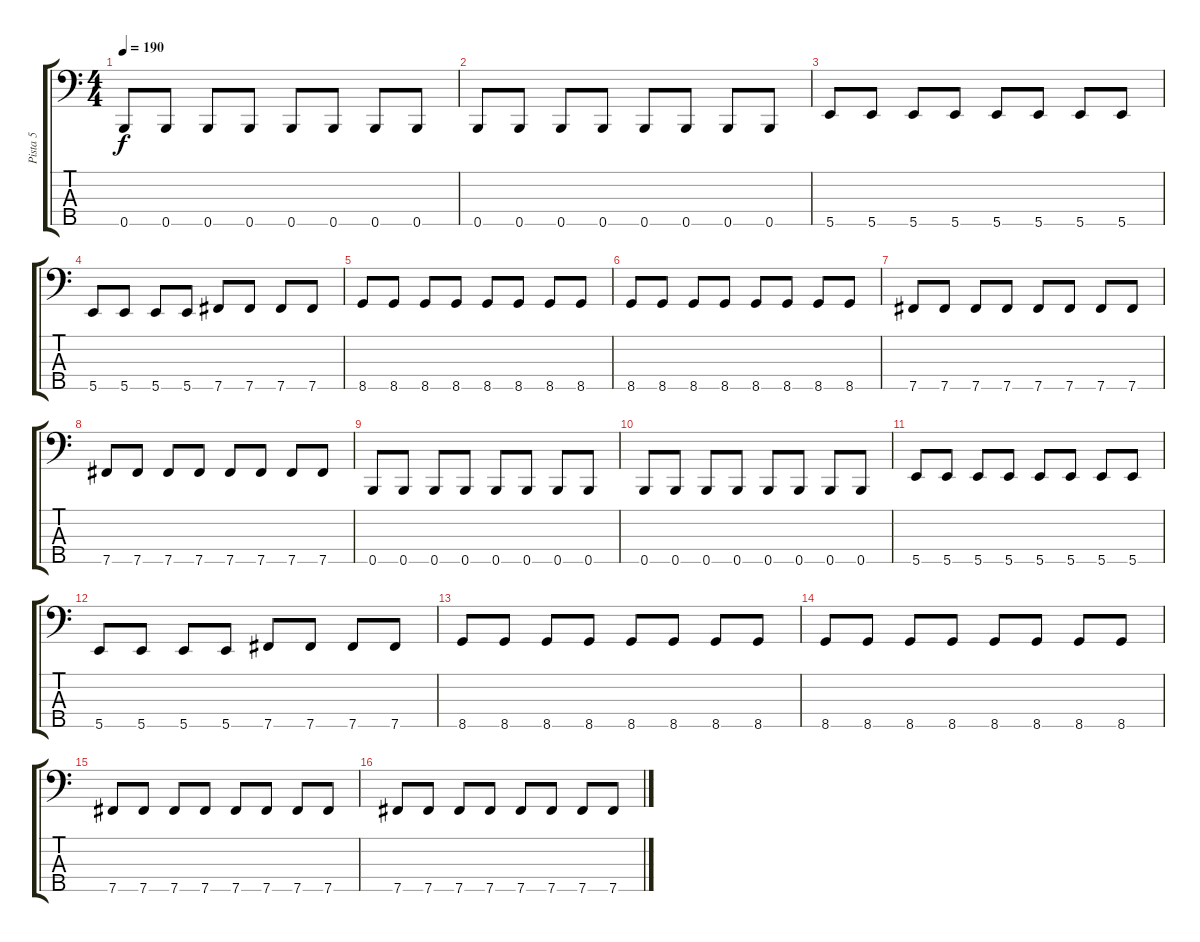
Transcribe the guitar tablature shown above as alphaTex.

\track ("Pista 5" "Pista 5") {instrument electricbasspick}
\staff {score tabs}
\tuning (Ab2 E2 B1 Gb1 B0) {hide}
\ts (4 4)
\tempo 190
\clef f4
\ks c
0.5.8{dy f} 0.5.8 0.5.8 0.5.8 0.5.8 0.5.8 0.5.8 0.5.8 |
0.5.8 0.5.8 0.5.8 0.5.8 0.5.8 0.5.8 0.5.8 0.5.8 |
5.5.8 5.5.8 5.5.8 5.5.8 5.5.8 5.5.8 5.5.8 5.5.8 |
5.5.8 5.5.8 5.5.8 5.5.8 7.5.8 7.5.8 7.5.8 7.5.8 |
8.5.8 8.5.8 8.5.8 8.5.8 8.5.8 8.5.8 8.5.8 8.5.8 |
8.5.8 8.5.8 8.5.8 8.5.8 8.5.8 8.5.8 8.5.8 8.5.8 |
7.5.8 7.5.8 7.5.8 7.5.8 7.5.8 7.5.8 7.5.8 7.5.8 |
7.5.8 7.5.8 7.5.8 7.5.8 7.5.8 7.5.8 7.5.8 7.5.8 |
0.5.8 0.5.8 0.5.8 0.5.8 0.5.8 0.5.8 0.5.8 0.5.8 |
0.5.8 0.5.8 0.5.8 0.5.8 0.5.8 0.5.8 0.5.8 0.5.8 |
5.5.8 5.5.8 5.5.8 5.5.8 5.5.8 5.5.8 5.5.8 5.5.8 |
5.5.8 5.5.8 5.5.8 5.5.8 7.5.8 7.5.8 7.5.8 7.5.8 |
8.5.8 8.5.8 8.5.8 8.5.8 8.5.8 8.5.8 8.5.8 8.5.8 |
8.5.8 8.5.8 8.5.8 8.5.8 8.5.8 8.5.8 8.5.8 8.5.8 |
7.5.8 7.5.8 7.5.8 7.5.8 7.5.8 7.5.8 7.5.8 7.5.8 |
7.5.8 7.5.8 7.5.8 7.5.8 7.5.8 7.5.8 7.5.8 7.5.8
